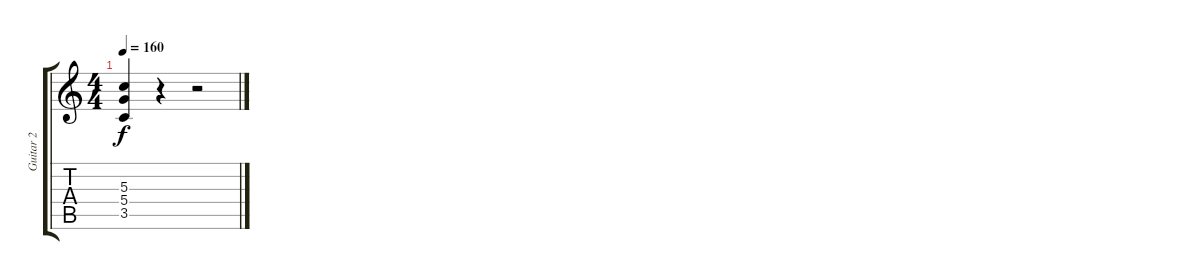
\track ("Guitar 2" "Guitar 2") {instrument distortionguitar}
\staff {score tabs}
\tuning (E4 B3 G3 D3 A2 E2) {hide}
\ts (4 4)
\tempo 160
\clef g2
\ks c
(5.3 5.4 3.5).4{dy f} r.4 r.2
